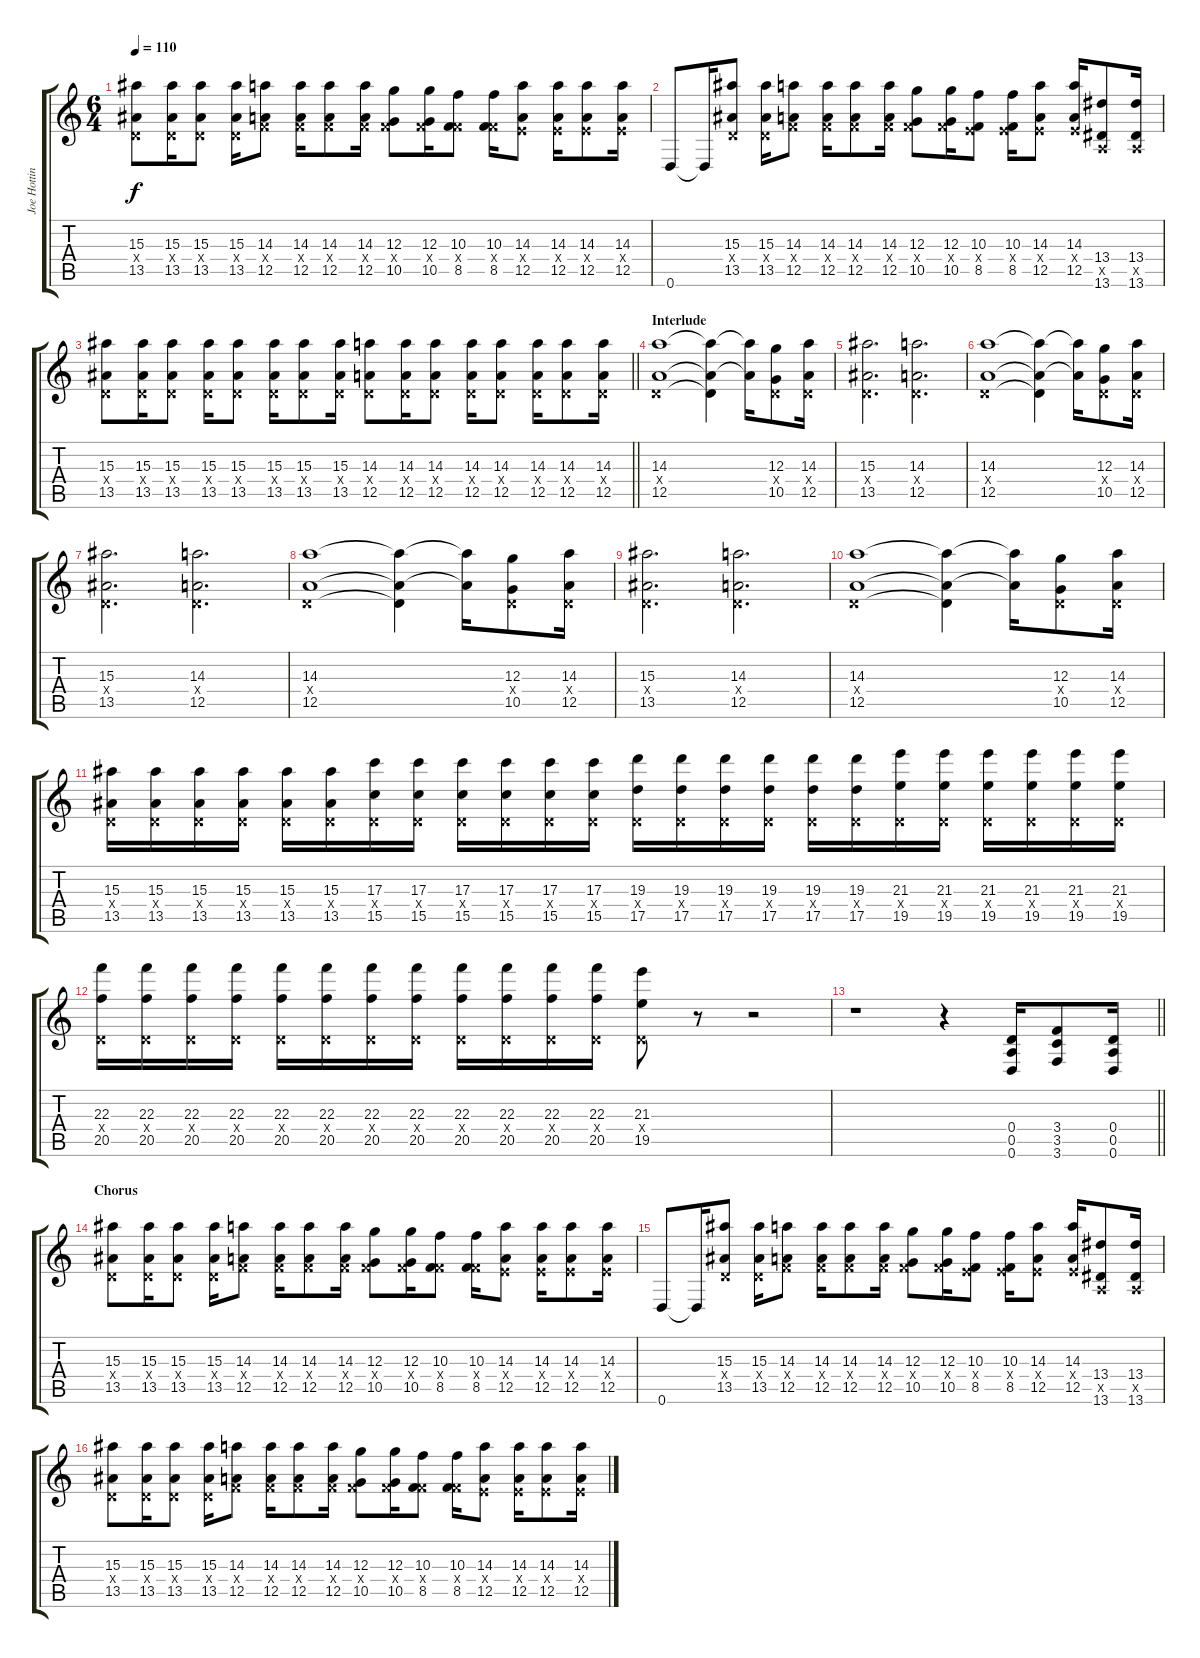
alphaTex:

\track ("Joe Hottinger" "Joe Hottin") {instrument distortionguitar}
\staff {score tabs}
\tuning (E4 B3 G3 D3 A2 D2) {hide}
\ts (6 4)
\tempo 110
\clef g2
\ks c
(15.3 0.4{x} 13.5).8{dy f} (15.3 0.4{x} 13.5).16 (15.3 0.4{x} 13.5).8 (15.3 0.4{x} 13.5).16 (14.3 3.4{x} 12.5).8 (14.3 3.4{x} 12.5).16 (14.3 3.4{x} 12.5).8 (14.3 3.4{x} 12.5).16 (12.3 3.4{x} 10.5).8 (12.3 3.4{x} 10.5).16 (10.3 3.4{x} 8.5).8 (10.3 3.4{x} 8.5).16 (14.3 2.4{x} 12.5).8 (14.3 2.4{x} 12.5).16 (14.3 2.4{x} 12.5).8 (14.3 2.4{x} 12.5).16 |
0.6.8 0.6{t}.16 (15.3 0.4{x} 13.5).8 (15.3 0.4{x} 13.5).16 (14.3 3.4{x} 12.5).8 (14.3 3.4{x} 12.5).16 (14.3 3.4{x} 12.5).8 (14.3 3.4{x} 12.5).16 (12.3 3.4{x} 10.5).8 (12.3 3.4{x} 10.5).16 (10.3 2.4{x} 8.5).8 (10.3 2.4{x} 8.5).16 (14.3 2.4{x} 12.5).8 (14.3 2.4{x} 12.5).16 (13.4 0.5{x} 13.6).8 (13.4 0.5{x} 13.6).16 |
\barLineRight lightlight
(15.3 0.4{x} 13.5).8 (15.3 0.4{x} 13.5).16 (15.3 0.4{x} 13.5).8 (15.3 0.4{x} 13.5).16 (15.3 0.4{x} 13.5).8 (15.3 0.4{x} 13.5).16 (15.3 0.4{x} 13.5).8 (15.3 0.4{x} 13.5).16 (14.3 0.4{x} 12.5).8 (14.3 0.4{x} 12.5).16 (14.3 0.4{x} 12.5).8 (14.3 0.4{x} 12.5).16 (14.3 0.4{x} 12.5).8 (14.3 0.4{x} 12.5).16 (14.3 0.4{x} 12.5).8 (14.3 0.4{x} 12.5).16 |
\section ("" "Interlude")
(14.3 0.4{x} 12.5).1 (14.3{t} 0.4{t} 12.5{t}).4 (14.3{t} 12.5{t}).16 (12.3 0.4{x} 10.5).8 (14.3 0.4{x} 12.5).16 |
(15.3 0.4{x} 13.5).2{d} (14.3 0.4{x} 12.5).2{d} |
(14.3 0.4{x} 12.5).1 (14.3{t} 0.4{t} 12.5{t}).4 (14.3{t} 12.5{t}).16 (12.3 0.4{x} 10.5).8 (14.3 0.4{x} 12.5).16 |
(15.3 0.4{x} 13.5).2{d} (14.3 0.4{x} 12.5).2{d} |
(14.3 0.4{x} 12.5).1 (14.3{t} 0.4{t} 12.5{t}).4 (14.3{t} 12.5{t}).16 (12.3 0.4{x} 10.5).8 (14.3 0.4{x} 12.5).16 |
(15.3 0.4{x} 13.5).2{d} (14.3 0.4{x} 12.5).2{d} |
(14.3 0.4{x} 12.5).1 (14.3{t} 0.4{t} 12.5{t}).4 (14.3{t} 12.5{t}).16 (12.3 0.4{x} 10.5).8 (14.3 0.4{x} 12.5).16 |
(15.3 0.4{x} 13.5).16 (15.3 0.4{x} 13.5).16 (15.3 0.4{x} 13.5).16 (15.3 0.4{x} 13.5).16 (15.3 0.4{x} 13.5).16 (15.3 0.4{x} 13.5).16 (17.3 0.4{x} 15.5).16 (17.3 0.4{x} 15.5).16 (17.3 0.4{x} 15.5).16 (17.3 0.4{x} 15.5).16 (17.3 0.4{x} 15.5).16 (17.3 0.4{x} 15.5).16 (19.3 0.4{x} 17.5).16 (19.3 0.4{x} 17.5).16 (19.3 0.4{x} 17.5).16 (19.3 0.4{x} 17.5).16 (19.3 0.4{x} 17.5).16 (19.3 0.4{x} 17.5).16 (21.3 0.4{x} 19.5).16 (21.3 0.4{x} 19.5).16 (21.3 0.4{x} 19.5).16 (21.3 0.4{x} 19.5).16 (21.3 0.4{x} 19.5).16 (21.3 0.4{x} 19.5).16 |
(22.3 0.4{x} 20.5).16 (22.3 0.4{x} 20.5).16 (22.3 0.4{x} 20.5).16 (22.3 0.4{x} 20.5).16 (22.3 0.4{x} 20.5).16 (22.3 0.4{x} 20.5).16 (22.3 0.4{x} 20.5).16 (22.3 0.4{x} 20.5).16 (22.3 0.4{x} 20.5).16 (22.3 0.4{x} 20.5).16 (22.3 0.4{x} 20.5).16 (22.3 0.4{x} 20.5).16 (21.3 0.4{x} 19.5).8 r.8 r.2 |
\barLineRight lightlight
r.1 r.4 (0.4 0.5 0.6).16 (3.4 3.5 3.6).8 (0.4 0.5 0.6).16 |
\section ("" "Chorus")
(15.3 0.4{x} 13.5).8 (15.3 0.4{x} 13.5).16 (15.3 0.4{x} 13.5).8 (15.3 0.4{x} 13.5).16 (14.3 3.4{x} 12.5).8 (14.3 3.4{x} 12.5).16 (14.3 3.4{x} 12.5).8 (14.3 3.4{x} 12.5).16 (12.3 3.4{x} 10.5).8 (12.3 3.4{x} 10.5).16 (10.3 3.4{x} 8.5).8 (10.3 3.4{x} 8.5).16 (14.3 2.4{x} 12.5).8 (14.3 2.4{x} 12.5).16 (14.3 2.4{x} 12.5).8 (14.3 2.4{x} 12.5).16 |
0.6.8 0.6{t}.16 (15.3 0.4{x} 13.5).8 (15.3 0.4{x} 13.5).16 (14.3 3.4{x} 12.5).8 (14.3 3.4{x} 12.5).16 (14.3 3.4{x} 12.5).8 (14.3 3.4{x} 12.5).16 (12.3 3.4{x} 10.5).8 (12.3 3.4{x} 10.5).16 (10.3 2.4{x} 8.5).8 (10.3 2.4{x} 8.5).16 (14.3 2.4{x} 12.5).8 (14.3 2.4{x} 12.5).16 (13.4 0.5{x} 13.6).8 (13.4 0.5{x} 13.6).16 |
(15.3 0.4{x} 13.5).8 (15.3 0.4{x} 13.5).16 (15.3 0.4{x} 13.5).8 (15.3 0.4{x} 13.5).16 (14.3 3.4{x} 12.5).8 (14.3 3.4{x} 12.5).16 (14.3 3.4{x} 12.5).8 (14.3 3.4{x} 12.5).16 (12.3 3.4{x} 10.5).8 (12.3 3.4{x} 10.5).16 (10.3 3.4{x} 8.5).8 (10.3 3.4{x} 8.5).16 (14.3 2.4{x} 12.5).8 (14.3 2.4{x} 12.5).16 (14.3 2.4{x} 12.5).8 (14.3 2.4{x} 12.5).16
